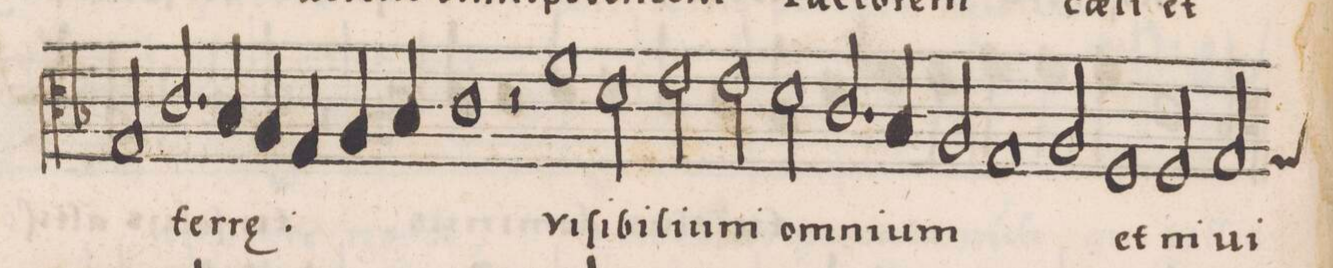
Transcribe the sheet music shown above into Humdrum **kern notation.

**kern	**text
*I"ALTVS	*
*clefC3	*
*k[b-]	*
*M2/1	*
2G/	.
2.c/	ter-
4B-/	-r(ae):
=8-	=8-
4A/	.
4G/	.
4A/	.
4B-/	.
1c	.
=9-	=9-
2r	.
1f	vi-
2d\	-ſi-
=10-	=10-
2e\	bi-
2e\	-li-
2d\	-um
2.c/	om-
=11-	=11-
4B-/	-ni-
2A/	-um
1G	.
=12-	=12-
2A/	.
1F	et
2F/	in-
=13-	=13-
*custos:G	*
2G/	-ui-
*-	*-
